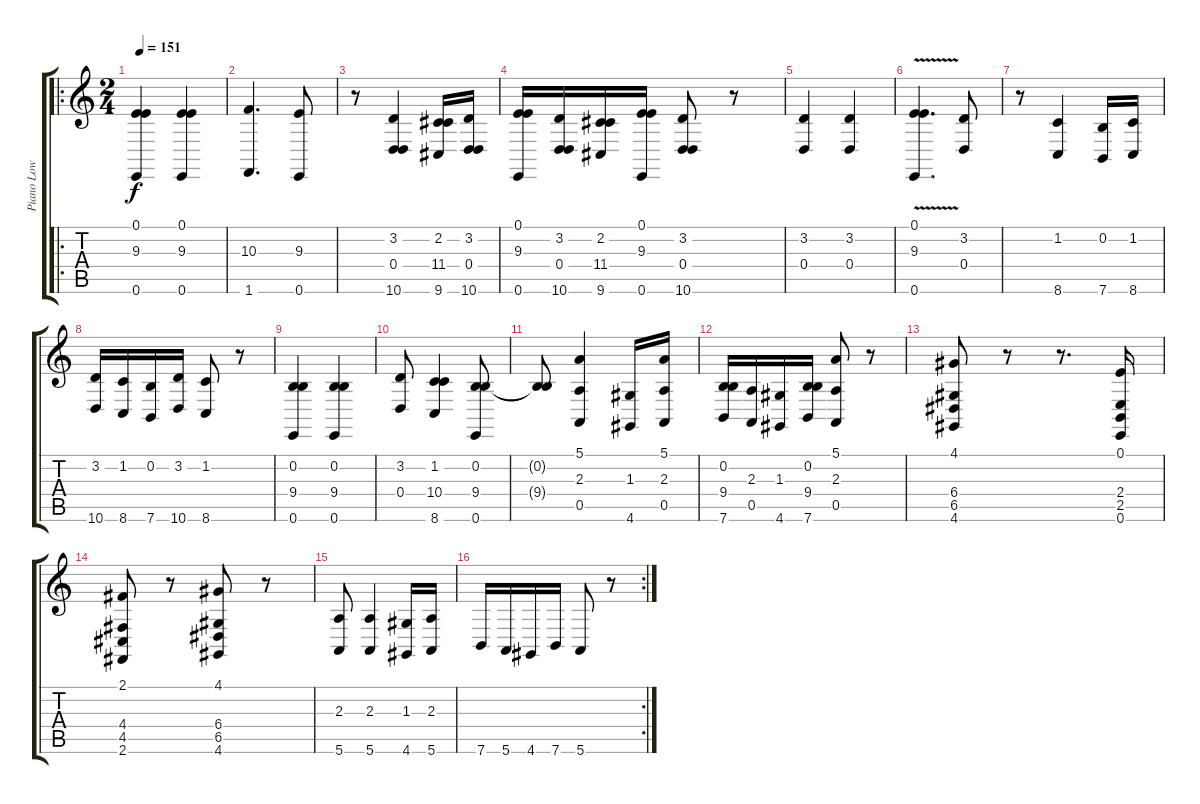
\track ("Piano Low" "Piano Low") {instrument brightacousticpiano}
\staff {score tabs}
\tuning (E4 B3 G3 D3 A2 E2) {hide}
\ro
\ts (2 4)
\tempo 151
\clef g2
\ks c
(0.1 9.3 0.6).4{dy f} (0.1 9.3 0.6).4 |
(10.3 1.6).4{d} (9.3 0.6).8 |
r.8 (3.2 0.4 10.6).4 (2.2 11.4 9.6).16 (3.2 0.4 10.6).16 |
(0.1 9.3 0.6).16 (3.2 0.4 10.6).16 (2.2 11.4 9.6).16 (0.1 9.3 0.6).16 (3.2 0.4 10.6).8 r.8 |
(3.2 0.4).4 (3.2 0.4).4 |
(0.1{v} 9.3 0.6).4{d} (3.2 0.4).8 |
r.8 (1.2 8.6).4 (0.2 7.6).16 (1.2 8.6).16 |
(3.2 10.6).16 (1.2 8.6).16 (0.2 7.6).16 (3.2 10.6).16 (1.2 8.6).8 r.8 |
(0.2 9.4 0.6).4 (0.2 9.4 0.6).4 |
(3.2 0.4).8 (1.2 10.4 8.6).4 (0.2 9.4 0.6).8 |
(0.2{t} 9.4{t}).8 (5.1 2.3 0.5).4 (1.3 4.6).16 (5.1 2.3 0.5).16 |
(0.2 9.4 7.6).16 (2.3 0.5).16 (1.3 4.6).16 (0.2 9.4 7.6).16 (5.1 2.3 0.5).8 r.8 |
(4.1 6.4 6.5 4.6).8 r.8 r.8{d} (0.1 2.4 2.5 0.6).16 |
(2.1 4.4 4.5 2.6).8 r.8 (4.1 6.4 6.5 4.6).8 r.8 |
(2.3 5.6).8 (2.3 5.6).4 (1.3 4.6).16 (2.3 5.6).16 |
\rc 2
7.6.16 5.6.16 4.6.16 7.6.16 5.6.8 r.8
